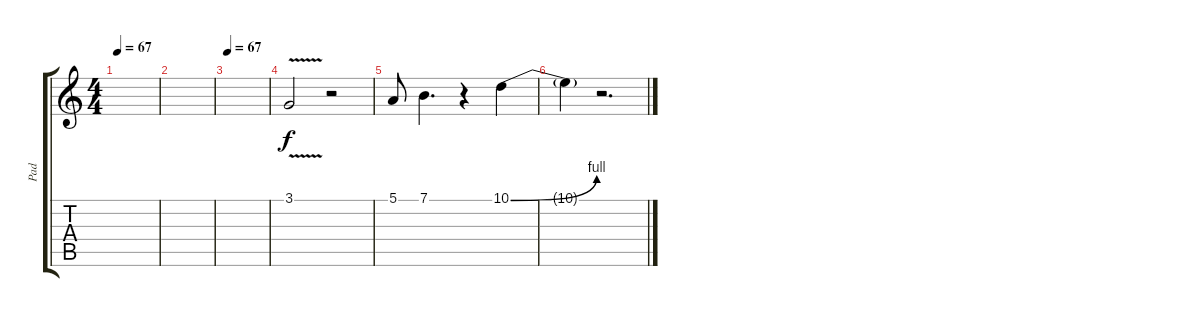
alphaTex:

\track ("Pad" "Pad") {instrument pad1newage}
\staff {score tabs}
\tuning (E4 B3 G3 D3 A2 E2) {hide}
\ts (4 4)
\tempo 67
\clef g2
\ks c
|
|
\tempo 67
|
3.1{v}.2{instrument pad1newage} r.2 |
5.1.8 7.1.4{d} r.4 10.1{be (bend 0 0 60 4)}.4 |
10.1{t}.4 r.2{d}
